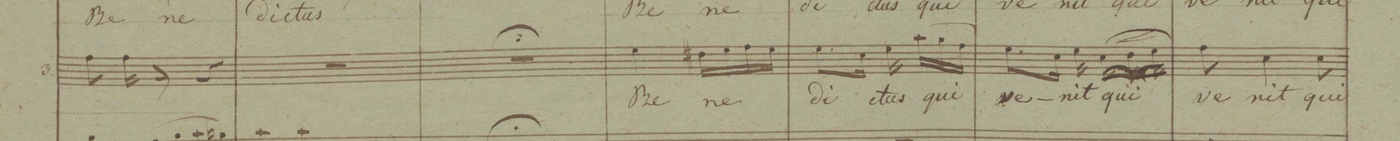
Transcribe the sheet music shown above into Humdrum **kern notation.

**kern	**text	**dynam
*I"Tenore	*	*
*clefC4	*	*
*k[b-e-]	*	*
*M2/4	*	*
4e-\	.	.
16e-\	.	.
16r	.	.
8r	.	.
=37	=37	=37
2r	.	.
=38	=38	=38
2r;	.	.
=39	=39	=39
4d\	Be-	.
16c#X\LL	-ne-	.
16d\	.	.
16e-\	.	.
16d\JJ	.	.
=40	=40	=40
8.d\L	-di-	.
16B-\Jk	.	.
16d\	-ctus	.
(16g\LL	qui	.
16f\	.	.
16e-\JJ)	.	.
=41	=41	=41
8.d\L	ve-	.
16B-\Jk	.	.
16d\	-nit	.
(16B-\LL	qui	<
16c\	.	.
16d\JJ)	.	[[
=42	=42	=42
8e-\	ve-	.
4B-\	-nit	.
8B-\	qui	.
=43	=43	=43
*-	*-	*-
